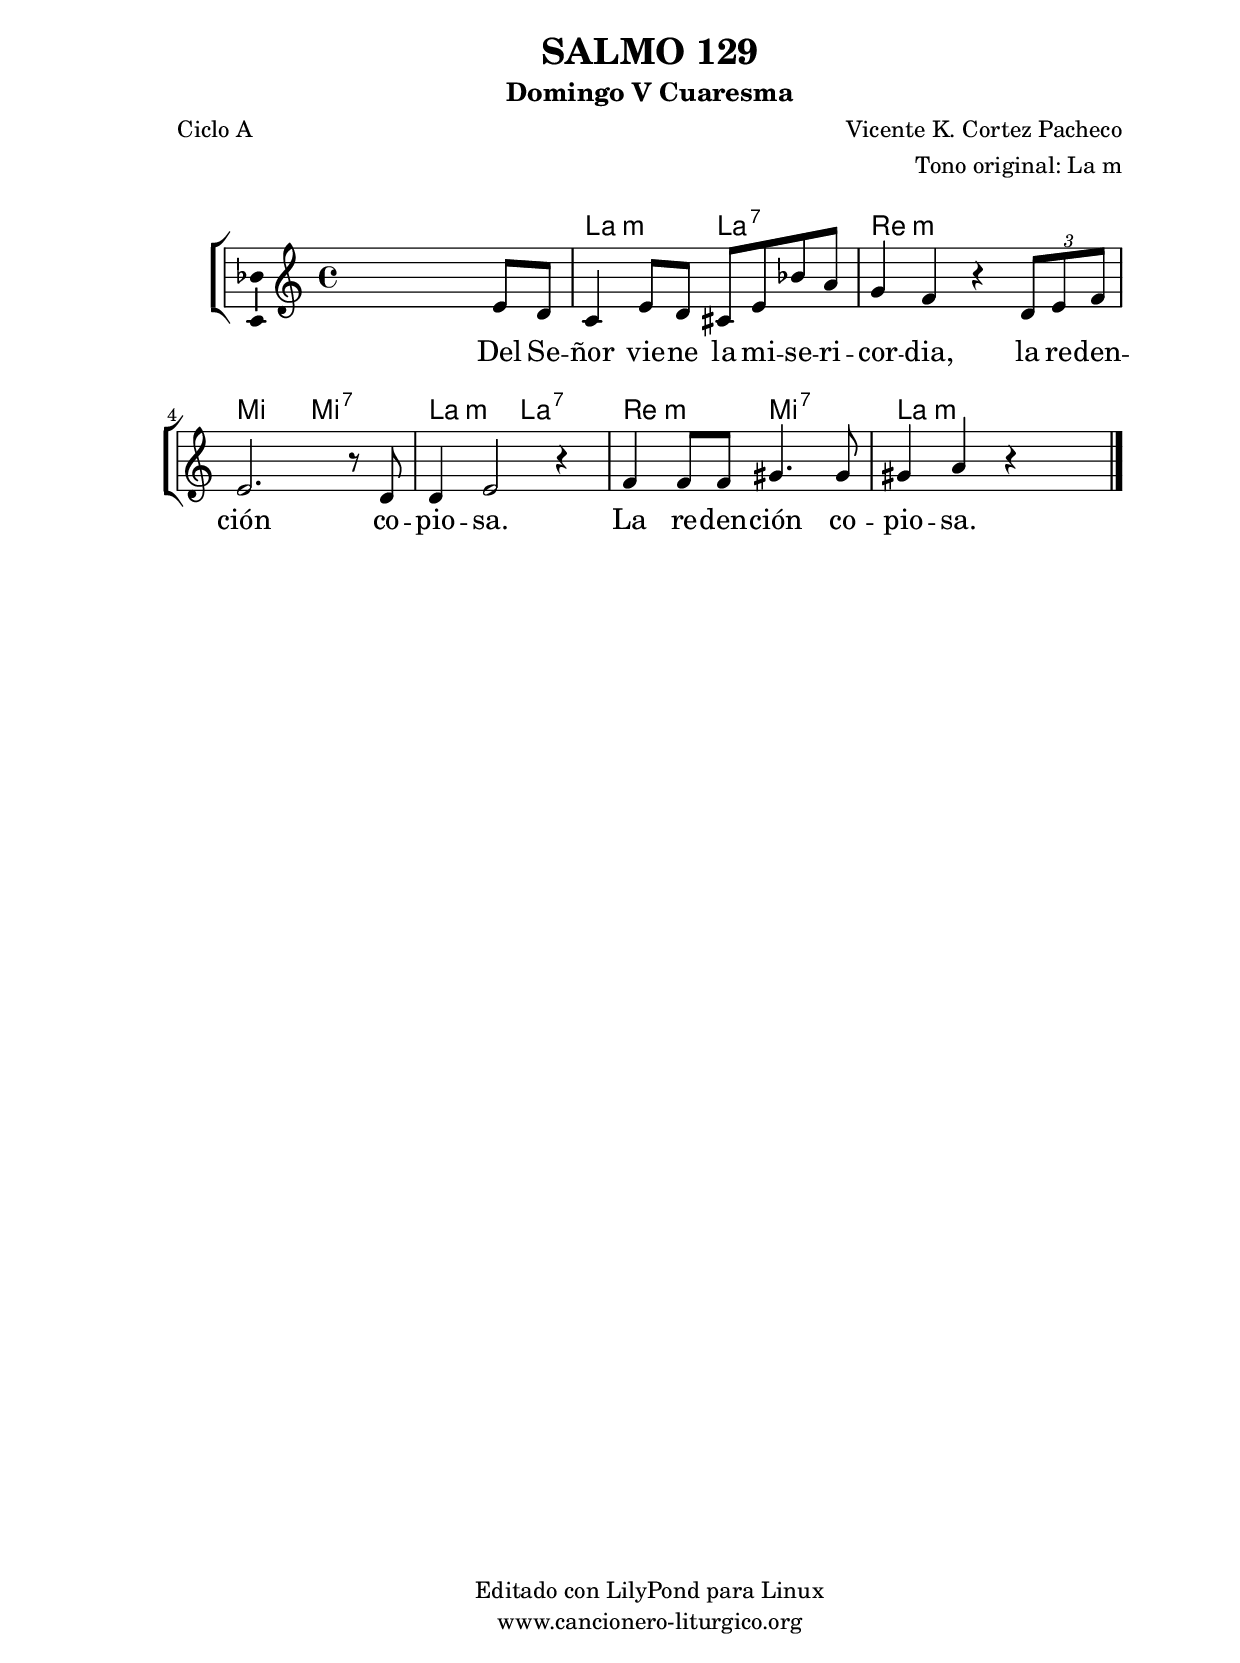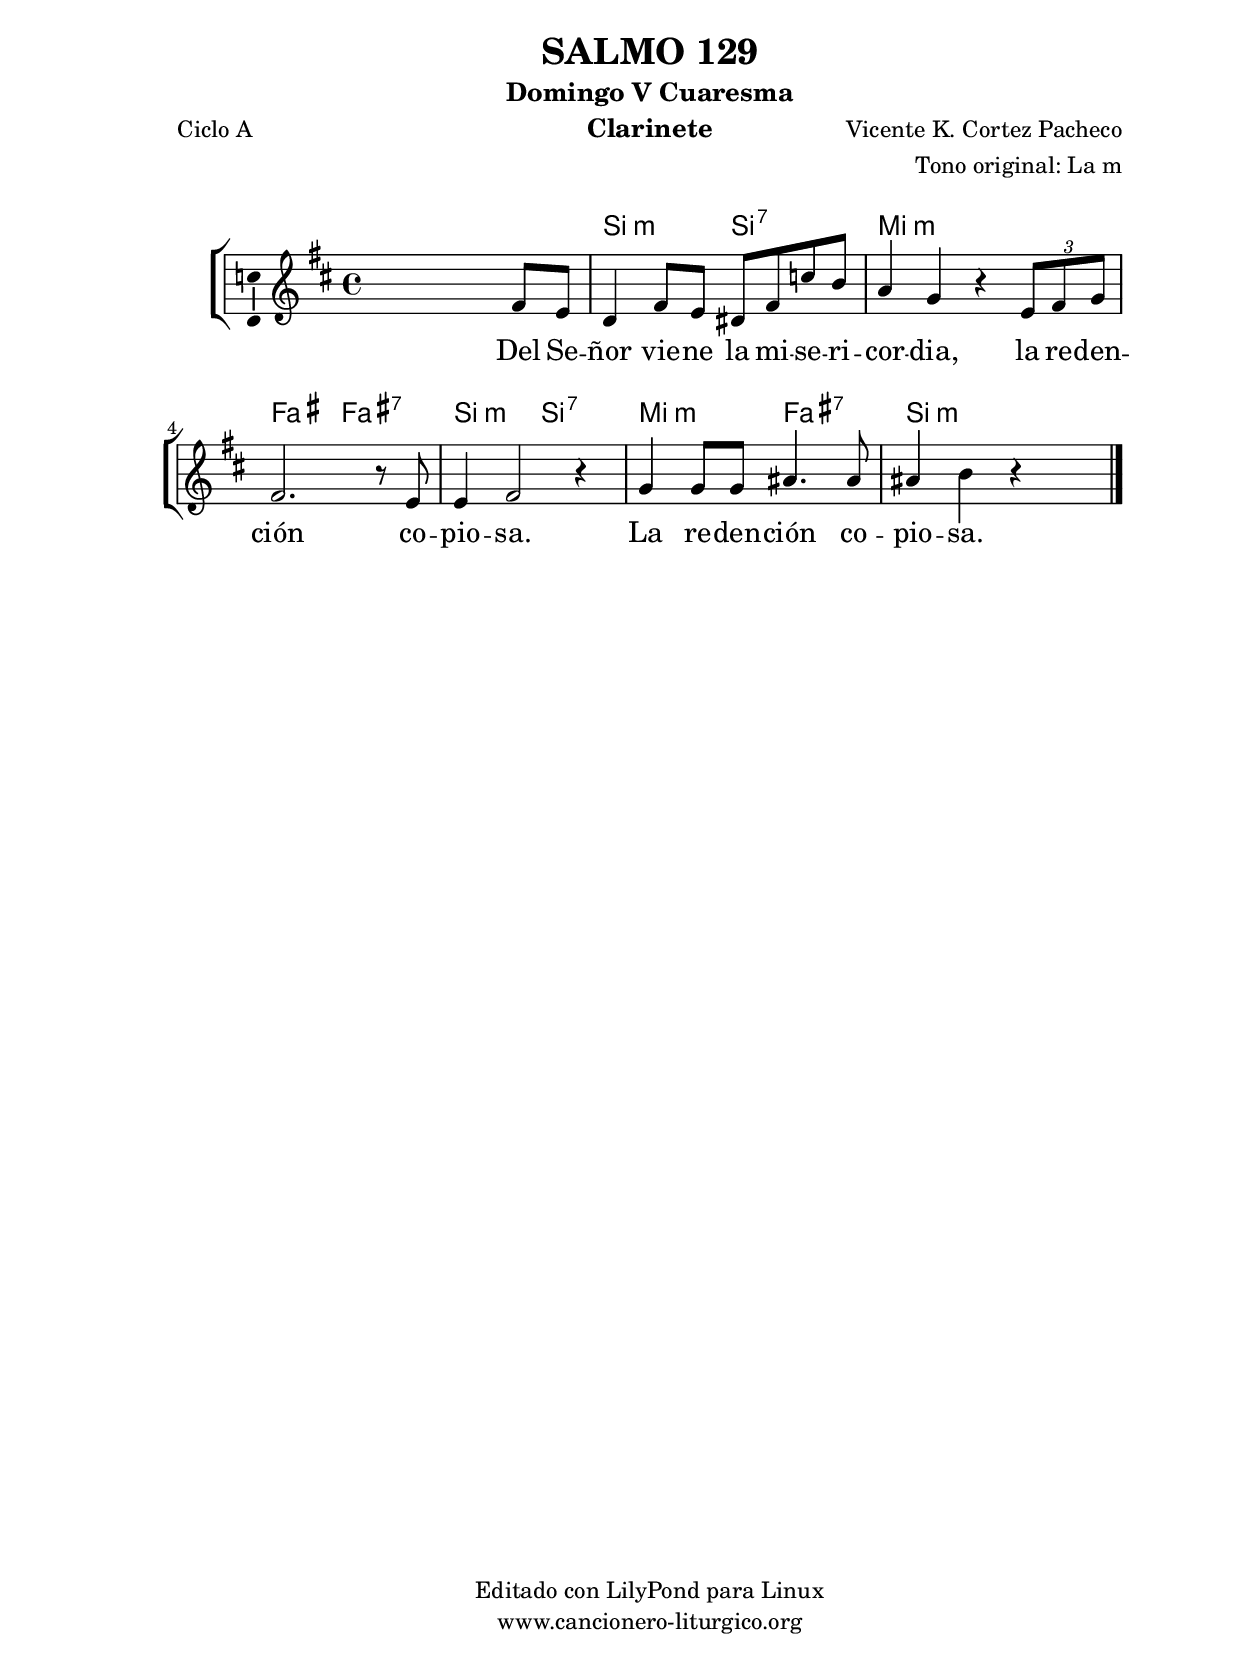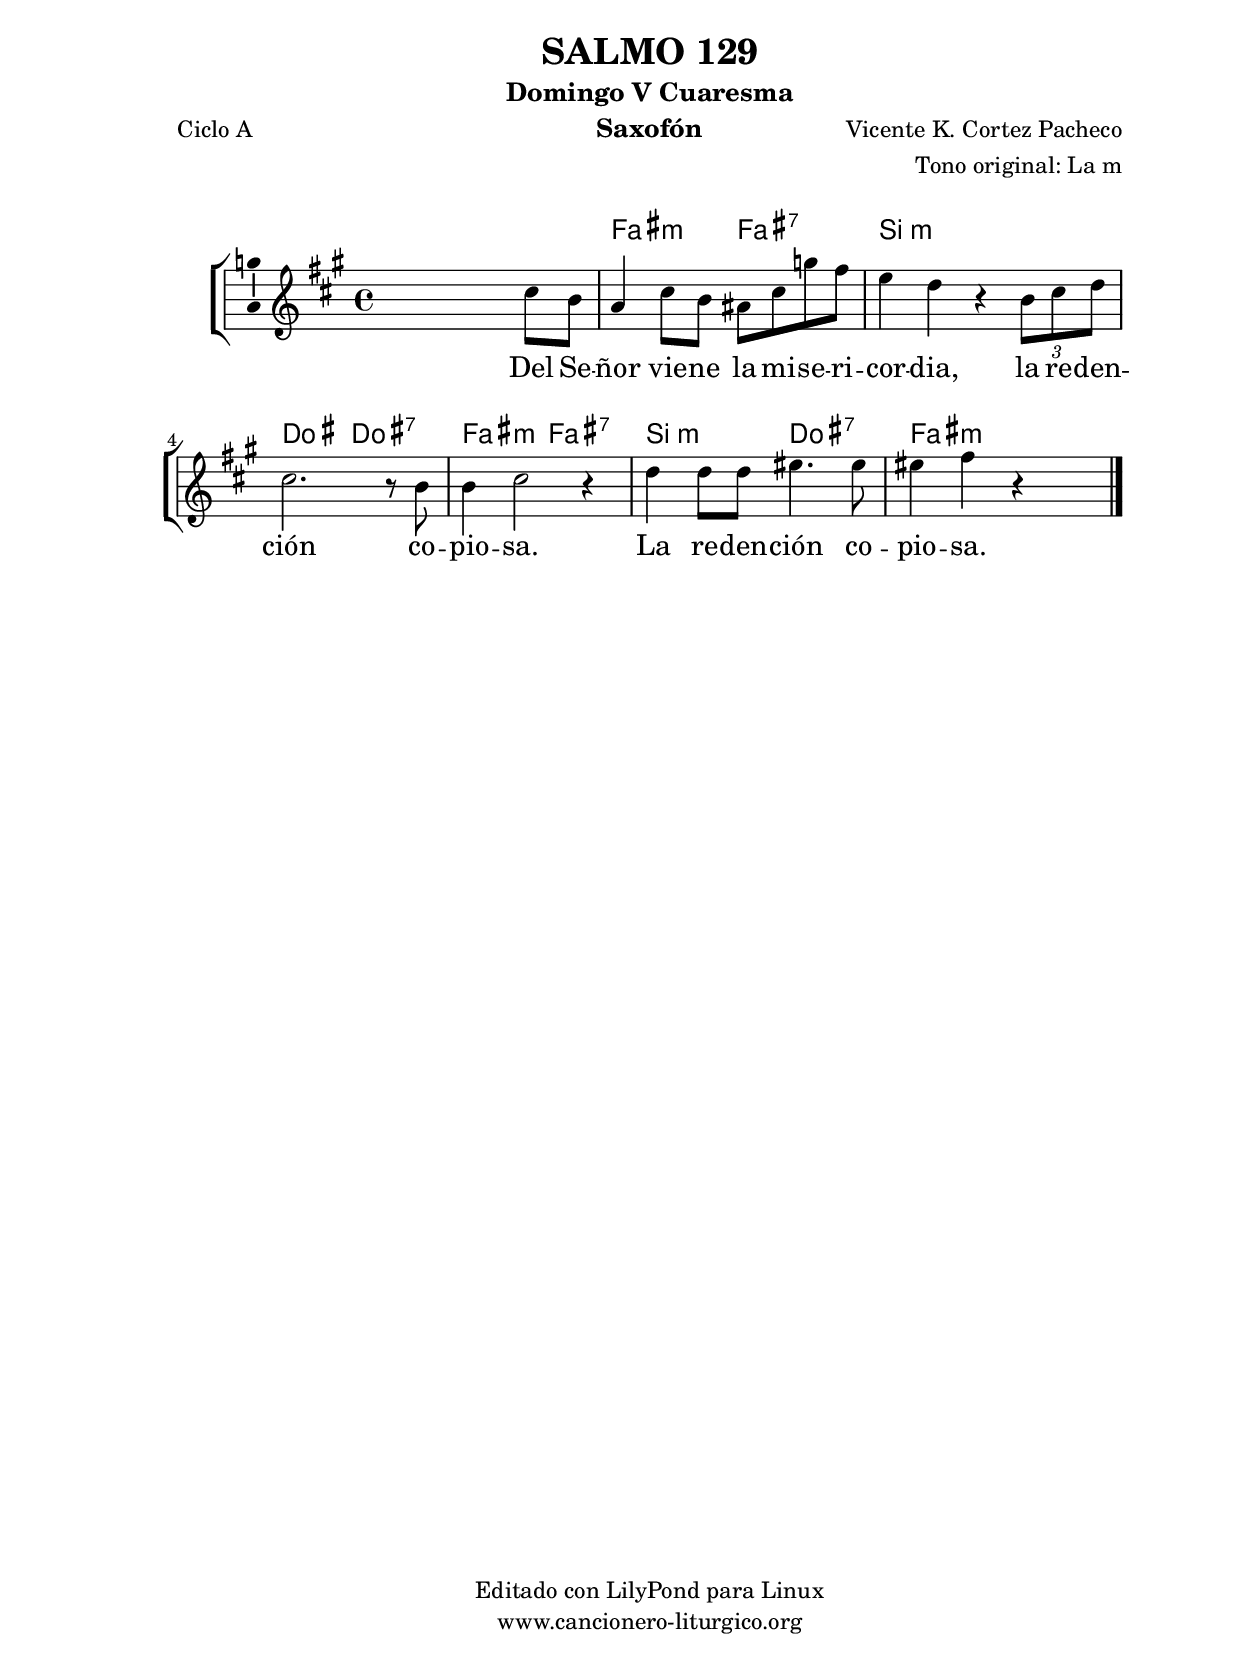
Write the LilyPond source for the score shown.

%
%para convertir .midi en .wav:
%timidity filename.midi -Ow -o finename.wav
%
%
%Para convertir de .wav a .mp3:
%lame -h -m j filename.wav
%
%
%para escuchar el midi:
%timidity nombrefichero.midi
%


%versión de lilypond para la que se ha escrito esta partitura:
\version "2.16.0"

	%Tamaño papel
	#(set-default-paper-size "a4")
	%Tamaño partitura
	#(set-global-staff-size 20)
	%No responde al pulsar sobre una nota
	#(ly:set-option 'point-and-click #f)

%parámetros del encabezamiento:
\header {
	title = "SALMO 129"
	subtitle = "Domingo V Cuaresma"
	composer = "Vicente K. Cortez Pacheco"
	poet = "Ciclo A"
	meter = ""
	arranger = "Tono original: La m"
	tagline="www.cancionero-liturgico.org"
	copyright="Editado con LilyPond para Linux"
	}

%parámetros asociados al papel:
\paper  {
	oddHeaderMarkup = \markup {\fill-line { \on-the-fly #not-first-page \fromproperty #'header:title \on-the-fly #not-first-page \fromproperty #'header:composer }}
	evenHeaderMarkup = \markup {\fill-line { \fromproperty #'header:composer \fromproperty #'header:title }}
	#(set-paper-size "a4")
	print-page-number = ##f
	first-page-number = 1
	print-first-page-number = ##f
%	head-separation = 3.0 \cm
	top-margin = 2.0 \cm
	bottom-margin = 0.5\cm
%%%	bottom-margin = -1.0\cm
	left-margin = 3.0 \cm
	line-width = 16.0 \cm 
	indent = 8\mm
	interscoreline = 2.\mm
	between-system-space = 15\mm
%	para que las partituras no llenen la hoja:
	ragged-bottom = ##t
%	idem para la última hoja:
	ragged-last-bottom = ##f
%	para que las partituras llenen el ancho del papel:
	ragged-last = ##f
	after-title-space = 2.5 \cm
%page-count=1
%system-count=1

	%Flexible Vertical Spacing
%	markup-markup-spacing =
%	#'((basic-distance . 15) (minimum-distance . 15) (padding . 3))
	markup-system-spacing =
	#'((basic-distance . 15) (minimum-distance . 15) (padding . 3))
	system-system-spacing =
	#'((basic-distance . 15) (minimum-distance . 15) (padding . 3))
	score-system-spacing =
	#'((basic-distance . 15) (minimum-distance . 15) (padding . 5))
%	top-system-spacing = % header
%	#'((basic-distance . 8) (minimum-distance . 0) (padding . 3))
%	top-markup-spacing =
%	#'((basic-distance . 20) (minimum-distance . 20) (padding . 3))
	last-bottom-spacing = % footer
	#'((basic-distance . 5) (minimum-distance . 5) (padding . 3))
%	score-markup-spacing =
%	#'((basic-distance . 16) (minimum-distance . 13) (padding . 3))

	}


%parámetros que afectan a toda la partitura:
global =  {
	%clave de sol (G):
	\clef G
	%armadura:
%	\transpose d ees
	\key a \minor
	\tempo 4=75
	\set Score.tempoHideNote = ##t
	}


acordes = {
	\italianChords
	\chordmode {
%	\transpose d ees
{

s1
a2:m a:7 d1:m e2 e:7
a2:m a:7 d:m e:7 a1:m %e:7

	}
	}
}


melodia = 
%	\transpose d ees
{
	\relative c'{

\time 4/4

s2 s4 e8 d
c4 e8 d cis e bes' a
g4 f r4 \times 2/3{d8 e f}
e2. r8 d8
d4 e2 r4
f4 f8 f gis4. gis8
gis4 a r4 s4

	\bar "|."
	}
	}


texto = \lyricmode {
Del Se -- ñor vie -- ne la mi -- se -- ri -- cor -- dia,
la re -- den -- ción co -- pio -- sa.
La re -- den -- ción co -- pio -- sa.
	}


acordesStaff = \context ChordNames = acordesStaff <<
	\set chordChanges = ##t
	\acordes
	>>


vozStaff = \context Voice = vozStaff
\with {\consists "Ambitus_engraver"}
<<
%	\set Staff.instrumentName = ""
%	\set Staff.shortInstrumentName = ""
%	\set Staff.midiInstrument = #"clarinet"
%	\set Staff.midiInstrument = #"cello"
%	\set Staff.midiInstrument = #"flute"
	\set Staff.midiInstrument = #"electric guitar (jazz)"
%	\set Staff.midiInstrument = #"english horn"
%	\set Staff.midiInstrument = #"violin"
%	\set Staff.midiInstrument = #"glockenspiel"
	\set Staff.midiMinimumVolume = #0.7
	\set Staff.midiMaximumVolume = #0.9
	\global
	\melodia
	>>


textoStaff = \context Lyrics = textoStaff <<
	\lyricsto vozStaff \texto
	>>

\book {
	\score {
		\context ChoirStaff {
			\override StaffGroup.SystemStartBracket #'collapse-height = #1
			\override Score.SystemStartBar #'collapse-height = #1
			<<
			\acordesStaff
			\vozStaff
			\textoStaff
			>>
			}
		\layout {
	    		\context {
				\Lyrics
				\override LyricText #'font-size = #2
				}
	   		 \context {
				\Score
				%fontSize = #3
				\override StaffSymbol #'staff-space = #(magstep +3)
				%\override Beam #'thickness = #0.55
				%\override SpacingSpanner #'spacing-increment = #1.0
				%\override Slur #'height-limit = #1.5
				}
			}
		}
	\score {
		\unfoldRepeats
		\context ChoirStaff {
			<<
			\acordesStaff
			\vozStaff
			>>
			}
		\midi {
	  		\context {
	  			\Score
				tempoWholesPerMinute = #(ly:make-moment 70 4)
				}
			}
		}
	}

%Partitura para clarinete
#(define output-suffix "C")
\book {
	\header{
		instrument = "Clarinete"
		}
	\score {
		\context ChoirStaff {
			\override StaffGroup.SystemStartBracket #'collapse-height = #1
			\override Score.SystemStartBar #'collapse-height = #1
\transpose c d
			<<
			\acordesStaff
			\vozStaff
			\textoStaff
			>>
			}
		\layout {
	    		\context {
				\Lyrics
				\override LyricText #'font-size = #2
				}
	   		 \context {
				\Score
				%fontSize = #3
				\override StaffSymbol #'staff-space = #(magstep +3)
				%\override Beam #'thickness = #0.55
				%\override SpacingSpanner #'spacing-increment = #1.0
				%\override Slur #'height-limit = #1.5
				}
			}
		}
	}

%Partitura para saxofón
#(define output-suffix "S")
\book {
	\header{
		instrument = "Saxofón"
		}
	\score {
		\context ChoirStaff {
			\override StaffGroup.SystemStartBracket #'collapse-height = #1
			\override Score.SystemStartBar #'collapse-height = #1
\transpose c a
			<<
			\acordesStaff
			\vozStaff
			\textoStaff
			>>
			}
		\layout {
	    		\context {
				\Lyrics
				\override LyricText #'font-size = #2
				}
	   		 \context {
				\Score
				%fontSize = #3
				\override StaffSymbol #'staff-space = #(magstep +3)
				%\override Beam #'thickness = #0.55
				%\override SpacingSpanner #'spacing-increment = #1.0
				%\override Slur #'height-limit = #1.5
				}
			}
		}
	}

